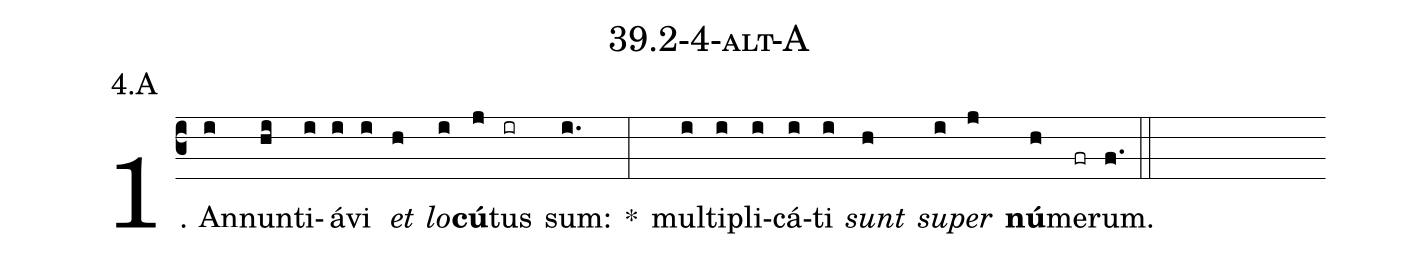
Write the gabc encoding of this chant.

name: 39.2-4-alt-A;
annotation: 4.A;
%%
(c3)1. An(i)nun(hi)ti(i)á(i)vi(i) <i>et</i>(h) <i>lo</i>(i)<b>cú</b>(j)tus(ir) sum:(i.) *(:) mul(i)ti(i)pli(i)cá(i)ti(i) <i>sunt</i>(h) <i>su</i>(i)<i>per</i>(j) <b>nú</b>(h)me(fr)rum.(f.) (::)


%E(i) u(h) o(i) u(j) a(h) e.(f.) (::)
